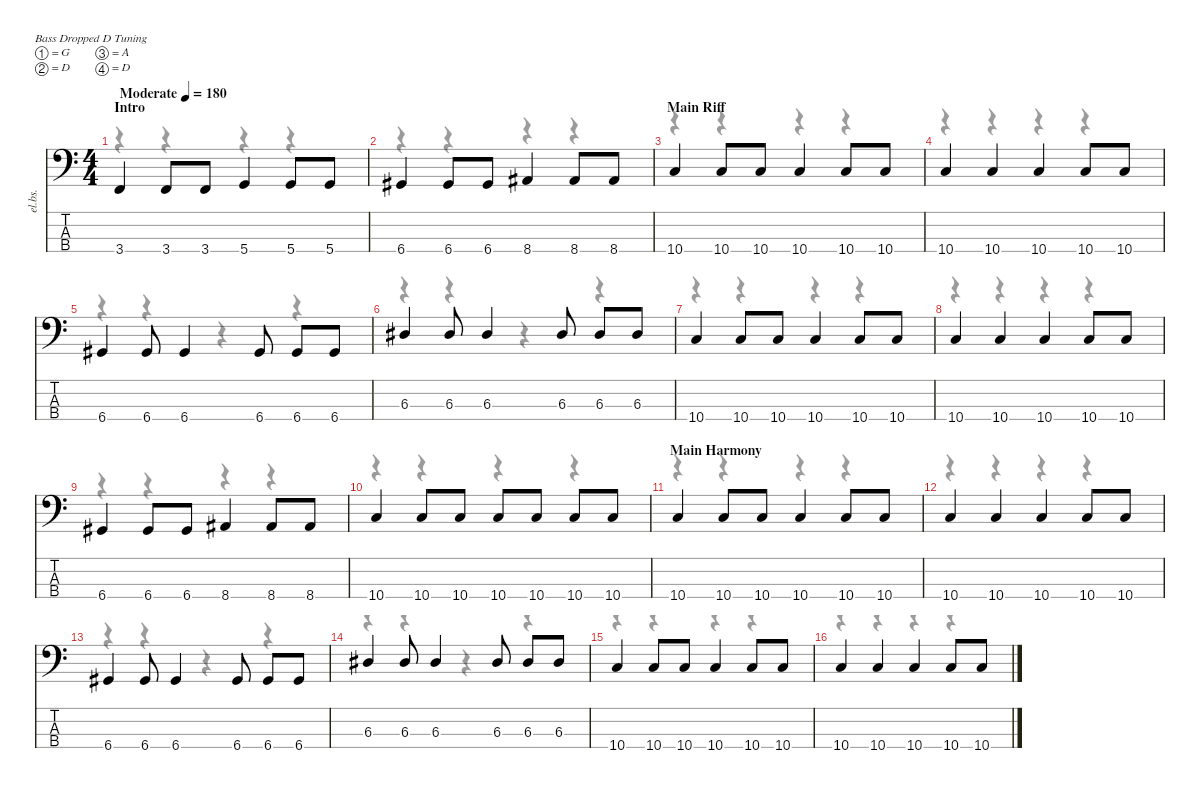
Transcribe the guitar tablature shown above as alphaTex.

\defaultSystemsLayout 4
\hideDynamics
\bracketExtendMode nobrackets
\track ("Bass" "el.bs.") {instrument electricbasspick}
\staff {score tabs}
\tuning (G2 D2 A1 D1)
\voice
\ts (4 4)
\beaming (8 2 2 2 2)
\section ("" "Intro")
\tempo (180 "Moderate")
\clef f4
\ks c
3.4.4{dy f instrument electricbasspick} 3.4.8 3.4.8 5.4.4 5.4.8 5.4.8 |
6.4{acc #}.4 6.4{acc #}.8 6.4{acc #}.8 8.4{acc #}.4 8.4{acc #}.8 8.4{acc #}.8 |
\section ("" "Main Riff")
10.4.4 10.4.8 10.4.8 10.4.4 10.4.8 10.4.8 |
10.4.4 10.4.4 10.4.4 10.4.8 10.4.8 |
6.4{acc #}.4 6.4{acc #}.8 6.4{acc #}.4 6.4{acc #}.8 6.4{acc #}.8 6.4{acc #}.8 |
6.3{acc #}.4 6.3{acc #}.8 6.3{acc #}.4 6.3{acc #}.8 6.3{acc #}.8 6.3{acc #}.8 |
10.4.4 10.4.8 10.4.8 10.4.4 10.4.8 10.4.8 |
10.4.4 10.4.4 10.4.4 10.4.8 10.4.8 |
6.4{acc #}.4 6.4{acc #}.8 6.4{acc #}.8 8.4{acc #}.4 8.4{acc #}.8 8.4{acc #}.8 |
10.4.4 10.4.8 10.4.8 10.4.8 10.4.8 10.4.8 10.4.8 |
\section ("" "Main Harmony")
10.4.4 10.4.8 10.4.8 10.4.4 10.4.8 10.4.8 |
10.4.4 10.4.4 10.4.4 10.4.8 10.4.8 |
6.4{acc #}.4 6.4{acc #}.8 6.4{acc #}.4 6.4{acc #}.8 6.4{acc #}.8 6.4{acc #}.8 |
6.3{acc #}.4 6.3{acc #}.8 6.3{acc #}.4 6.3{acc #}.8 6.3{acc #}.8 6.3{acc #}.8 |
10.4.4 10.4.8 10.4.8 10.4.4 10.4.8 10.4.8 |
10.4.4 10.4.4 10.4.4 10.4.8 10.4.8
\voice
\clef f4
\ottava regular
\simile none
\ks c
r.4{dy mf} r.4 r.4 r.4 |
r.4 r.4 r.4 r.4 |
r.4 r.4 r.4 r.4 |
r.4 r.4 r.4 r.4 |
r.4 r.4 r.4 r.4 |
r.4 r.4 r.4 r.4 |
r.4 r.4 r.4 r.4 |
r.4 r.4 r.4 r.4 |
r.4 r.4 r.4 r.4 |
r.4 r.4 r.4 r.4 |
r.4 r.4 r.4 r.4 |
r.4 r.4 r.4 r.4 |
r.4 r.4 r.4 r.4 |
r.4 r.4 r.4 r.4 |
r.4 r.4 r.4 r.4 |
r.4 r.4 r.4 r.4
